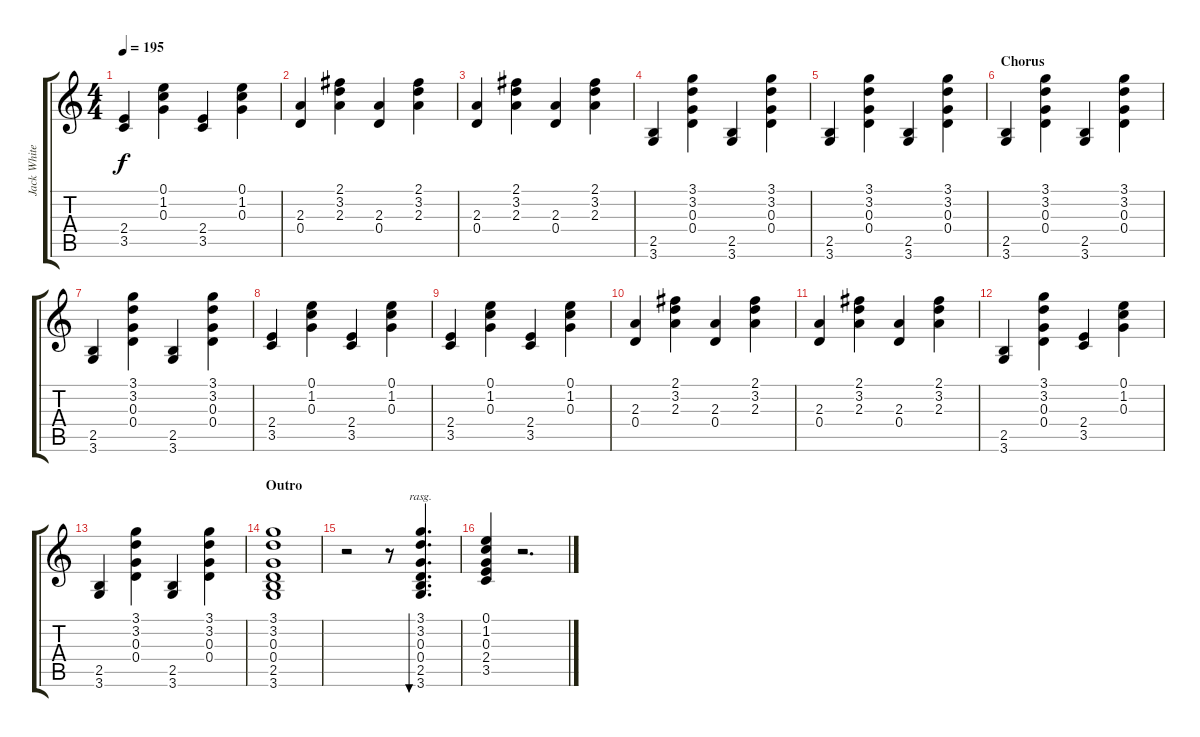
\track ("Jack White" "Jack White") {instrument acousticguitarsteel}
\staff {score tabs}
\tuning (E4 B3 G3 D3 A2 E2) {hide}
\ts (4 4)
\tempo 195
\clef g2
\ks c
(2.4 3.5).4{dy f} (0.1 1.2 0.3).4 (2.4 3.5).4 (0.1 1.2 0.3).4 |
(2.3 0.4).4 (2.1 3.2 2.3).4 (2.3 0.4).4 (2.1 3.2 2.3).4 |
(2.3 0.4).4 (2.1 3.2 2.3).4 (2.3 0.4).4 (2.1 3.2 2.3).4 |
(2.5 3.6).4 (3.1 3.2 0.3 0.4).4 (2.5 3.6).4 (3.1 3.2 0.3 0.4).4 |
(2.5 3.6).4 (3.1 3.2 0.3 0.4).4 (2.5 3.6).4 (3.1 3.2 0.3 0.4).4 |
\section ("" "Chorus")
(2.5 3.6).4 (3.1 3.2 0.3 0.4).4 (2.5 3.6).4 (3.1 3.2 0.3 0.4).4 |
(2.5 3.6).4 (3.1 3.2 0.3 0.4).4 (2.5 3.6).4 (3.1 3.2 0.3 0.4).4 |
(2.4 3.5).4 (0.1 1.2 0.3).4 (2.4 3.5).4 (0.1 1.2 0.3).4 |
(2.4 3.5).4 (0.1 1.2 0.3).4 (2.4 3.5).4 (0.1 1.2 0.3).4 |
(2.3 0.4).4 (2.1 3.2 2.3).4 (2.3 0.4).4 (2.1 3.2 2.3).4 |
(2.3 0.4).4 (2.1 3.2 2.3).4 (2.3 0.4).4 (2.1 3.2 2.3).4 |
(2.5 3.6).4 (3.1 3.2 0.3 0.4).4 (2.4 3.5).4 (0.1 1.2 0.3).4 |
(2.5 3.6).4 (3.1 3.2 0.3 0.4).4 (2.5 3.6).4 (3.1 3.2 0.3 0.4).4 |
\section ("" "Outro")
(3.1 3.2 0.3 0.4 2.5 3.6).1 |
r.2 r.8 (3.1 3.2 0.3 0.4 2.5 3.6).4{d bu 240 rasg ii} |
(0.1 1.2 0.3 2.4 3.5).4 r.2{d}
